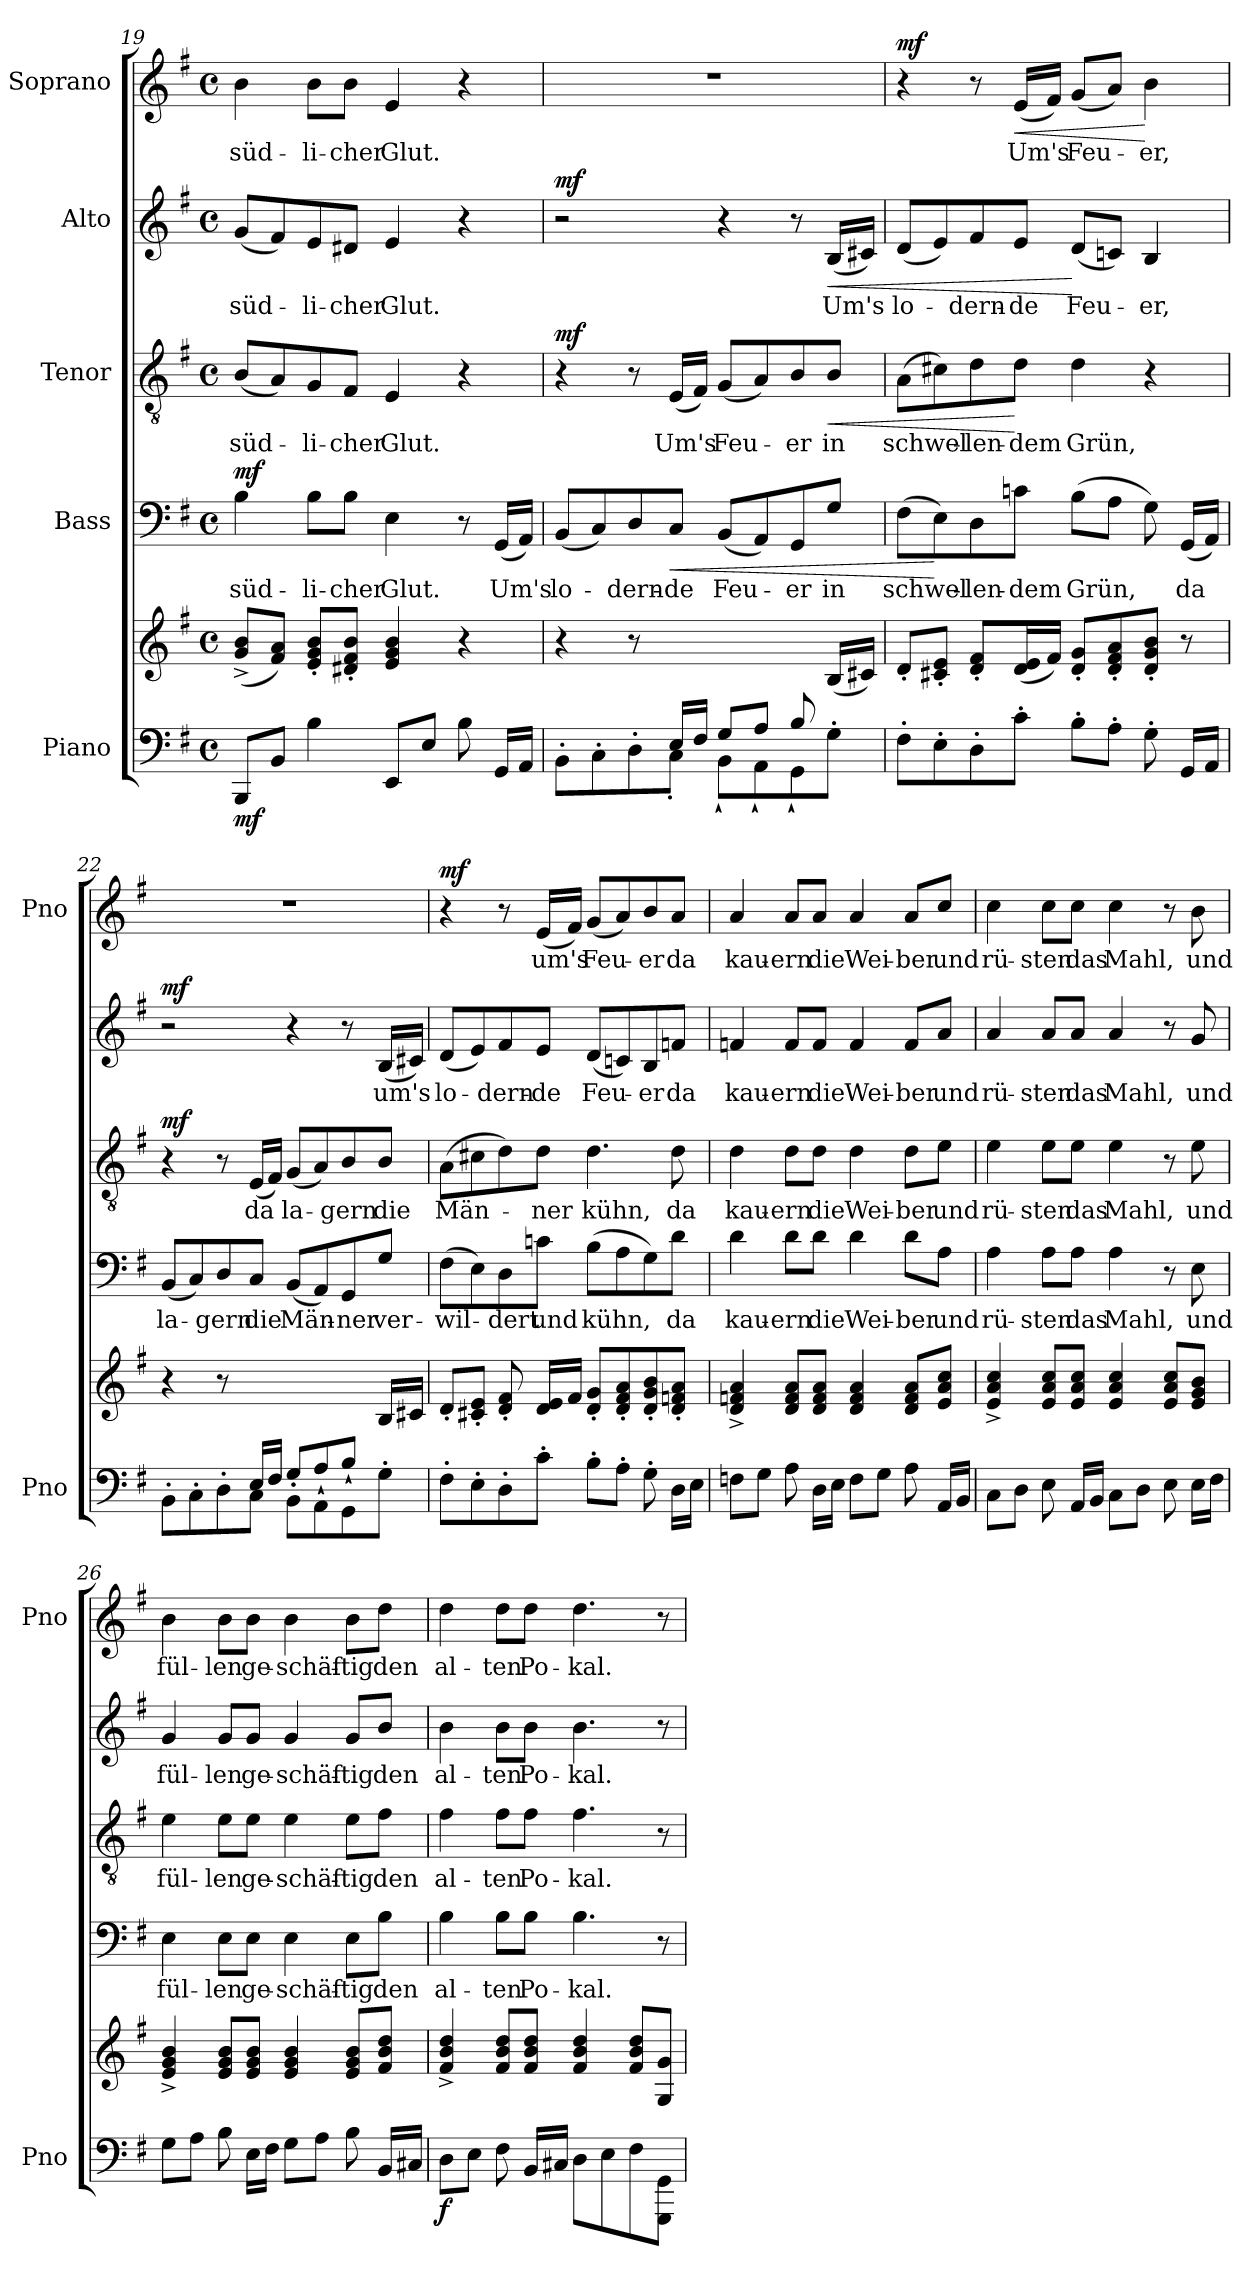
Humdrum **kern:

**kern	**kern	**dynam	**kern	**text	**dynam	**kern	**text	**dynam	**kern	**text	**dynam	**kern	**text	**dynam
*part5	*part5	*part5	*part4	*part4	*part4	*part3	*part3	*part3	*part2	*part2	*part2	*part1	*part1	*part1
*staff6	*staff5	*staff5/6	*staff4	*staff4	*staff4	*staff3	*staff3	*staff3	*staff2	*staff2	*staff2	*staff1	*staff1	*staff1
*I"Piano	*	*	*I"Bass	*	*	*I"Tenor	*	*	*I"Alto	*	*	*I"Soprano	*	*
*I'Pno	*	*	*	*	*	*	*	*	*	*	*	*I'Pno	*	*
*clefF4	*clefG2	*	*clefF4	*	*	*clefGv2	*	*	*clefG2	*	*	*clefG2	*	*
*k[f#]	*k[f#]	*	*k[f#]	*	*	*k[f#]	*	*	*k[f#]	*	*	*k[f#]	*	*
*e:	*e:	*	*e:	*	*	*e:	*	*	*e:	*	*	*e:	*	*
*M4/4	*M4/4	*	*M4/4	*	*	*M4/4	*	*	*M4/4	*	*	*M4/4	*	*
*met(c)	*met(c)	*	*met(c)	*	*	*met(c)	*	*	*met(c)	*	*	*met(c)	*	*
=19	=19	=19	=19	=19	=19	=19	=19	=19	=19	=19	=19	=19	=19	=19
!	!	!LO:DY:b=2	!	!LO:LY:b	!LO:DY:b	!	!LO:LY:b	!	!	!LO:LY:b	!	!	!LO:LY:b	!
8BBB/L	(<8g/^ 8b/^L	mf	4B\	süd-	mf	(<8B/L	süd-	.	(<8g/L	süd-	.	4b\	süd-	.
8BB/J	8f#/ 8a/J)	.	.	.	.	8A/)	.	.	8f#/)	.	.	.	.	.
!	!	!	!	!LO:LY:b	!	!	!LO:LY:b	!	!	!LO:LY:b	!	!	!LO:LY:b	!
4B\	8e/' 8g/' 8b/'L	.	8B\L	-li-	.	8G/	-li-	.	8e/	-li-	.	8b\L	-li-	.
!	!	!	!	!LO:LY:b	!	!	!LO:LY:b	!	!	!LO:LY:b	!	!	!LO:LY:b	!
.	8d#X/' 8f#/' 8b/'J	.	8B\J	-cher	.	8F#/J	-cher	.	8d#X/J	-cher	.	8b\J	-cher	.
!	!	!	!	!LO:LY:b	!	!	!LO:LY:b	!	!	!LO:LY:b	!	!	!LO:LY:b	!
8EE/L	4e/ 4g/ 4b/	.	4E\	Glut.	.	4E/	Glut.	.	4e/	Glut.	.	4e/	Glut.	.
8E/J	.	.	.	.	.	.	.	.	.	.	.	.	.	.
8B\	4r	.	8r	.	.	4r	.	.	4r	.	.	4r	.	.
!	!	!	!	!LO:LY:b	!	!	!	!	!	!	!	!	!	!
16GG/LL	.	.	(<16GG/LL	Um's	.	.	.	.	.	.	.	.	.	.
16AA/JJ	.	.	16AA/JJ)	.	.	.	.	.	.	.	.	.	.	.
!!LO:LB:g=z
=20	=20	=20	=20	=20	=20	=20	=20	=20	=20	=20	=20	=20	=20	=20
*^	*	*	*	*	*	*	*	*	*	*	*	*	*	*
!	!	!	!	!	!LO:LY:b	!	!	!	!LO:DY:b	!	!	!LO:DY:b	!	!	!
4.ryy	8BB'\L	4r	.	(<8BB/L	lo-	.	4r	.	mf	2r	.	mf	1r	.	.
.	8C'\	.	.	8C/)	.	.	.	.	.	.	.	.	.	.	.
!	!	!	!	!	!LO:LY:b	!	!	!	!	!	!	!	!	!	!
.	8D'\	8r	.	8D/	-dern-	.	8r	.	.	.	.	.	.	.	.
!	!	!	!	!	!LO:LY:b	!LO:HP:b	!	!LO:LY:b	!	!	!	!	!	!	!
16E/LL	8C'\J	2ryy	.	8C/J	-de	<	(<16E/LL	Um's	.	.	.	.	.	.	.
16F#/JJ	.	.	.	.	.	.	16F#/JJ)	.	.	.	.	.	.	.	.
!	!	!	!	!	!LO:LY:b	!	!	!LO:LY:b	!	!	!	!	!	!	!
8G/L	8BB''\L	.	.	(<8BB/L	Feu-	.	(<8G/L	Feu-	.	4r	.	.	.	.	.
8A/J	8AA''\	.	.	8AA/)	.	.	8A/)	.	.	.	.	.	.	.	.
!	!	!	!	!	!LO:LY:b	!	!	!LO:LY:b	!	!	!	!	!	!	!
8B/	8GG''\	.	.	8GG/	-er	.	8B/	-er	.	8r	.	.	.	.	.
!	!	!	!	!	!LO:LY:b	!	!	!LO:LY:b	!LO:HP:b	!	!LO:LY:b	!LO:HP:b	!	!	!
8ryy	8G'\J	(<16B/LL	.	8G/J	in	.	8B/J	in	<	(<16B/LL	Um's	<	.	.	.
.	.	16c#X/JJ)	.	.	.	.	.	.	.	16c#X/JJ)	.	.	.	.	.
*v	*v	*	*	*	*	*	*	*	*	*	*	*	*	*	*
=21	=21	=21	=21	=21	=21	=21	=21	=21	=21	=21	=21	=21	=21	=21
!	!	!	!	!LO:LY:b	!	!	!LO:LY:b	!	!	!LO:LY:b	!	!	!	!LO:DY:b
8F#'\L	8d'/L	.	(>8F#\L	schwel-	.	(>8A\L	schwel-	.	(<8d/L	lo-	.	4r	.	mf
8E'\	8c#X/' 8e/'J	.	8E\)	.	[	8c#X\)	.	.	8e/)	.	.	.	.	.
!	!	!	!	!LO:LY:b	!	!	!LO:LY:b	!	!	!LO:LY:b	!	!	!	!
8D'\	8d/' 8f#/'L	.	8D\	-len-	.	8d\	-len-	.	8f#/	-dern-	.	8r	.	.
!	!	!	!	!LO:LY:b	!	!	!LO:LY:b	!	!	!LO:LY:b	!	!	!LO:LY:b	!LO:HP:b
8c'\J	(<16d/ 16e/L	.	8cn\J	-dem	.	8d\J	-dem	[	8e/J	-de	.	(<16e/LL	Um's	<
.	16f#/JJ)	.	.	.	.	.	.	.	.	.	.	16f#/JJ)	.	.
!	!	!	!	!LO:LY:b	!	!	!LO:LY:b	!	!	!LO:LY:b	!	!	!LO:LY:b	!
8B'\L	8d/' 8g/'L	.	(>8B\L	Grün,	.	4d\	Grün,	.	(<8d/L	Feu-	[	(<8g/L	Feu-	.
8A'\J	8d/' 8f#/' 8a/'	.	8A\J	.	.	.	.	.	8cn/J)	.	.	8a/J)	.	.
!	!	!	!	!	!	!	!	!	!	!LO:LY:b	!	!	!LO:LY:b	!
8G'\	8d/' 8g/' 8b/'J	.	8G\)	.	.	4r	.	.	4B/	-er,	.	4b\	-er,	[
!	!	!	!	!LO:LY:b	!	!	!	!	!	!	!	!	!	!
16GG/LL	8r	.	(<16GG/LL	da	.	.	.	.	.	.	.	.	.	.
16AA/JJ	.	.	16AA/JJ)	.	.	.	.	.	.	.	.	.	.	.
=22	=22	=22	=22	=22	=22	=22	=22	=22	=22	=22	=22	=22	=22	=22
*^	*	*	*	*	*	*	*	*	*	*	*	*	*	*
!	!	!	!	!	!LO:LY:b	!	!	!	!LO:DY:b	!	!	!LO:DY:b	!	!	!
8BB'\L	4.ryy	4r	.	(<8BB/L	la-	.	4r	.	mf	2r	.	mf	1r	.	.
8C'\	.	.	.	8C/)	.	.	.	.	.	.	.	.	.	.	.
!	!	!	!	!	!LO:LY:b	!	!	!	!	!	!	!	!	!	!
8D'\	.	8r	.	8D/	-gern	.	8r	.	.	.	.	.	.	.	.
!	!	!	!	!	!LO:LY:b	!	!	!LO:LY:b	!	!	!	!	!	!	!
8C\J	16E'/LL	2ryy	.	8C/J	die	.	(<16E/LL	da	.	.	.	.	.	.	.
.	16F#/JJ	.	.	.	.	.	16F#/JJ)	.	.	.	.	.	.	.	.
!	!	!	!	!	!LO:LY:b	!	!	!LO:LY:b	!	!	!	!	!	!	!
8BB'\L	8G'/L	.	.	(<8BB/L	Män-	.	(<8G/L	la-	.	4r	.	.	.	.	.
8AA\	8A''/	.	.	8AA/)	.	.	8A/)	.	.	.	.	.	.	.	.
!	!	!	!	!	!LO:LY:b	!	!	!LO:LY:b	!	!	!	!	!	!	!
8GG\	8B''/J	.	.	8GG/	-ner	.	8B/	-gern	.	8r	.	.	.	.	.
!	!	!	!	!	!LO:LY:b	!	!	!LO:LY:b	!	!	!LO:LY:b	!	!	!	!
8G'\J	8ryy	16B/LL	.	8G/J	ver-	.	8B/J	die	.	(<16B/LL	um's	.	.	.	.
.	.	16c#X/JJ	.	.	.	.	.	.	.	16c#X/JJ)	.	.	.	.	.
*v	*v	*	*	*	*	*	*	*	*	*	*	*	*	*	*
=23	=23	=23	=23	=23	=23	=23	=23	=23	=23	=23	=23	=23	=23	=23
!	!	!	!	!LO:LY:b	!	!	!LO:LY:b	!	!	!LO:LY:b	!	!	!	!LO:DY:b
8F#'\L	8d'/L	.	(>8F#\L	-wil-	.	(>8A\L	Män-	.	(<8d/L	lo-	.	4r	.	mf
8E'\	8c#X/' 8e/'J	.	8E\)	.	.	8c#X\	.	.	8e/)	.	.	.	.	.
!	!	!	!	!LO:LY:b	!	!	!	!	!	!LO:LY:b	!	!	!	!
8D'\	8d/' 8f#/'	.	8D\	-dert	.	8d\)	.	.	8f#/	-dern-	.	8r	.	.
!	!	!	!	!LO:LY:b	!	!	!LO:LY:b	!	!	!LO:LY:b	!	!	!LO:LY:b	!
8c'\J	16d/ 16e/LL	.	8cn\J	und	.	8d\J	-ner	.	8e/J	-de	.	(<16e/LL	um's	.
.	16f#/JJ	.	.	.	.	.	.	.	.	.	.	16f#/JJ)	.	.
!	!	!	!	!LO:LY:b	!	!	!LO:LY:b	!	!	!LO:LY:b	!	!	!LO:LY:b	!
8B'\L	8d/' 8g/'L	.	(>8B\L	kühn,	.	4.d\	kühn,	.	(<8d/L	Feu-	.	(<8g/L	Feu-	.
8A'\J	8d/' 8f#/' 8a/'	.	8A\	.	.	.	.	.	8cn/)	.	.	8a/)	.	.
!	!	!	!	!	!	!	!	!	!	!LO:LY:b	!	!	!LO:LY:b	!
8G'\	8d/' 8g/' 8b/'	.	8G\)	.	.	.	.	.	8B/	-er	.	8b/	-er	.
!	!	!	!	!LO:LY:b	!	!	!LO:LY:b	!	!	!LO:LY:b	!	!	!LO:LY:b	!
16D\LL	8d/' 8fn/' 8a/'J	.	8d\J	da	.	8d\	da	.	8fn/J	da	.	8a/J	da	.
16E\JJ	.	.	.	.	.	.	.	.	.	.	.	.	.	.
!!LO:PB:g=z
=24	=24	=24	=24	=24	=24	=24	=24	=24	=24	=24	=24	=24	=24	=24
!	!	!	!	!LO:LY:b	!	!	!LO:LY:b	!	!	!LO:LY:b	!	!	!LO:LY:b	!
8Fn\L	4d/^ 4fn/^ 4a/^	.	4d\	kau-	.	4d\	kau-	.	4fn/	kau-	.	4a/	kau-	.
8G\J	.	.	.	.	.	.	.	.	.	.	.	.	.	.
!	!	!	!	!LO:LY:b	!	!	!LO:LY:b	!	!	!LO:LY:b	!	!	!LO:LY:b	!
8A\	8d/ 8f/ 8a/L	.	8d\L	-ern	.	8d\L	-ern	.	8f/L	-ern	.	8a/L	-ern	.
!	!	!	!	!LO:LY:b	!	!	!LO:LY:b	!	!	!LO:LY:b	!	!	!LO:LY:b	!
16D\LL	8d/ 8f/ 8a/J	.	8d\J	die	.	8d\J	die	.	8f/J	die	.	8a/J	die	.
16E\JJ	.	.	.	.	.	.	.	.	.	.	.	.	.	.
!	!	!	!	!LO:LY:b	!	!	!LO:LY:b	!	!	!LO:LY:b	!	!	!LO:LY:b	!
8F\L	4d/ 4f/ 4a/	.	4d\	Wei-	.	4d\	Wei-	.	4f/	Wei-	.	4a/	Wei-	.
8G\J	.	.	.	.	.	.	.	.	.	.	.	.	.	.
!	!	!	!	!LO:LY:b	!	!	!LO:LY:b	!	!	!LO:LY:b	!	!	!LO:LY:b	!
8A\	8d/ 8f/ 8a/L	.	8d\L	-ber	.	8d\L	-ber	.	8f/L	-ber	.	8a/L	-ber	.
!	!	!	!	!LO:LY:b	!	!	!LO:LY:b	!	!	!LO:LY:b	!	!	!LO:LY:b	!
16AA/LL	8e/ 8a/ 8cc/J	.	8A\J	und	.	8e\J	und	.	8a/J	und	.	8cc/J	und	.
16BB/JJ	.	.	.	.	.	.	.	.	.	.	.	.	.	.
=25	=25	=25	=25	=25	=25	=25	=25	=25	=25	=25	=25	=25	=25	=25
!	!	!	!	!LO:LY:b	!	!	!LO:LY:b	!	!	!LO:LY:b	!	!	!LO:LY:b	!
8C\L	4e/^ 4a/^ 4cc/^	.	4A\	rü-	.	4e\	rü-	.	4a/	rü-	.	4cc\	rü-	.
8D\J	.	.	.	.	.	.	.	.	.	.	.	.	.	.
!	!	!	!	!LO:LY:b	!	!	!LO:LY:b	!	!	!LO:LY:b	!	!	!LO:LY:b	!
8E\	8e/ 8a/ 8cc/L	.	8A\L	-sten	.	8e\L	-sten	.	8a/L	-sten	.	8cc\L	-sten	.
!	!	!	!	!LO:LY:b	!	!	!LO:LY:b	!	!	!LO:LY:b	!	!	!LO:LY:b	!
16AA/LL	8e/ 8a/ 8cc/J	.	8A\J	das	.	8e\J	das	.	8a/J	das	.	8cc\J	das	.
16BB/JJ	.	.	.	.	.	.	.	.	.	.	.	.	.	.
!	!	!	!	!LO:LY:b	!	!	!LO:LY:b	!	!	!LO:LY:b	!	!	!LO:LY:b	!
8C\L	4e/ 4a/ 4cc/	.	4A\	Mahl,	.	4e\	Mahl,	.	4a/	Mahl,	.	4cc\	Mahl,	.
8D\J	.	.	.	.	.	.	.	.	.	.	.	.	.	.
8E\	8e/ 8a/ 8cc/L	.	8r	.	.	8r	.	.	8r	.	.	8r	.	.
!	!	!	!	!LO:LY:b	!	!	!LO:LY:b	!	!	!LO:LY:b	!	!	!LO:LY:b	!
16E\LL	8e/ 8g/ 8b/J	.	8E\	und	.	8e\	und	.	8g/	und	.	8b\	und	.
16F#\JJ	.	.	.	.	.	.	.	.	.	.	.	.	.	.
=26	=26	=26	=26	=26	=26	=26	=26	=26	=26	=26	=26	=26	=26	=26
!	!	!	!	!LO:LY:b	!	!	!LO:LY:b	!	!	!LO:LY:b	!	!	!LO:LY:b	!
8G\L	4e/^ 4g/^ 4b/^	.	4E\	fül-	.	4e\	fül-	.	4g/	fül-	.	4b\	fül-	.
8A\J	.	.	.	.	.	.	.	.	.	.	.	.	.	.
!	!	!	!	!LO:LY:b	!	!	!LO:LY:b	!	!	!LO:LY:b	!	!	!LO:LY:b	!
8B\	8e/ 8g/ 8b/L	.	8E\L	-len	.	8e\L	-len	.	8g/L	-len	.	8b\L	-len	.
!	!	!	!	!LO:LY:b	!	!	!LO:LY:b	!	!	!LO:LY:b	!	!	!LO:LY:b	!
16E\LL	8e/ 8g/ 8b/J	.	8E\J	ge-	.	8e\J	ge-	.	8g/J	ge-	.	8b\J	ge-	.
16F#\JJ	.	.	.	.	.	.	.	.	.	.	.	.	.	.
!	!	!	!	!LO:LY:b	!	!	!LO:LY:b	!	!	!LO:LY:b	!	!	!LO:LY:b	!
8G\L	4e/ 4g/ 4b/	.	4E\	-schäf-	.	4e\	-schäf-	.	4g/	-schäf-	.	4b\	-schäf-	.
8A\J	.	.	.	.	.	.	.	.	.	.	.	.	.	.
!	!	!	!	!LO:LY:b	!	!	!LO:LY:b	!	!	!LO:LY:b	!	!	!LO:LY:b	!
8B\	8e/ 8g/ 8b/L	.	8E\L	-tig	.	8e\L	-tig	.	8g/L	-tig	.	8b\L	-tig	.
!	!	!	!	!LO:LY:b	!	!	!LO:LY:b	!	!	!LO:LY:b	!	!	!LO:LY:b	!
16BB/LL	8f#/ 8b/ 8dd/J	.	8B\J	den	.	8f#\J	den	.	8b/J	den	.	8dd\J	den	.
16C#X/JJ	.	.	.	.	.	.	.	.	.	.	.	.	.	.
=27	=27	=27	=27	=27	=27	=27	=27	=27	=27	=27	=27	=27	=27	=27
!	!	!LO:DY:b=2	!	!LO:LY:b	!	!	!LO:LY:b	!	!	!LO:LY:b	!	!	!LO:LY:b	!
8D\L	4f#/^ 4b/^ 4dd/^	f	4B\	al-	.	4f#\	al-	.	4b\	al-	.	4dd\	al-	.
8E\J	.	.	.	.	.	.	.	.	.	.	.	.	.	.
!	!	!	!	!LO:LY:b	!	!	!LO:LY:b	!	!	!LO:LY:b	!	!	!LO:LY:b	!
8F#\	8f#/ 8b/ 8dd/L	.	8B\L	-ten	.	8f#\L	-ten	.	8b\L	-ten	.	8dd\L	-ten	.
!	!	!	!	!LO:LY:b	!	!	!LO:LY:b	!	!	!LO:LY:b	!	!	!LO:LY:b	!
16BB/LL	8f#/ 8b/ 8dd/J	.	8B\J	Po-	.	8f#\J	Po-	.	8b\J	Po-	.	8dd\J	Po-	.
16C#X/JJ	.	.	.	.	.	.	.	.	.	.	.	.	.	.
!	!	!	!	!LO:LY:b	!	!	!LO:LY:b	!	!	!LO:LY:b	!	!	!LO:LY:b	!
8D\L	4f#/ 4b/ 4dd/	.	4.B\	-kal.	.	4.f#\	-kal.	.	4.b\	-kal.	.	4.dd\	-kal.	.
8E\	.	.	.	.	.	.	.	.	.	.	.	.	.	.
8F#\	8f#/ 8b/ 8dd/L	.	.	.	.	.	.	.	.	.	.	.	.	.
8GGG\ 8GG\J	8G/ 8g/J	.	8r	.	.	8r	.	.	8r	.	.	8r	.	.
=	=	=	=	=	=	=	=	=	=	=	=	=	=	=
*-	*-	*-	*-	*-	*-	*-	*-	*-	*-	*-	*-	*-	*-	*-
